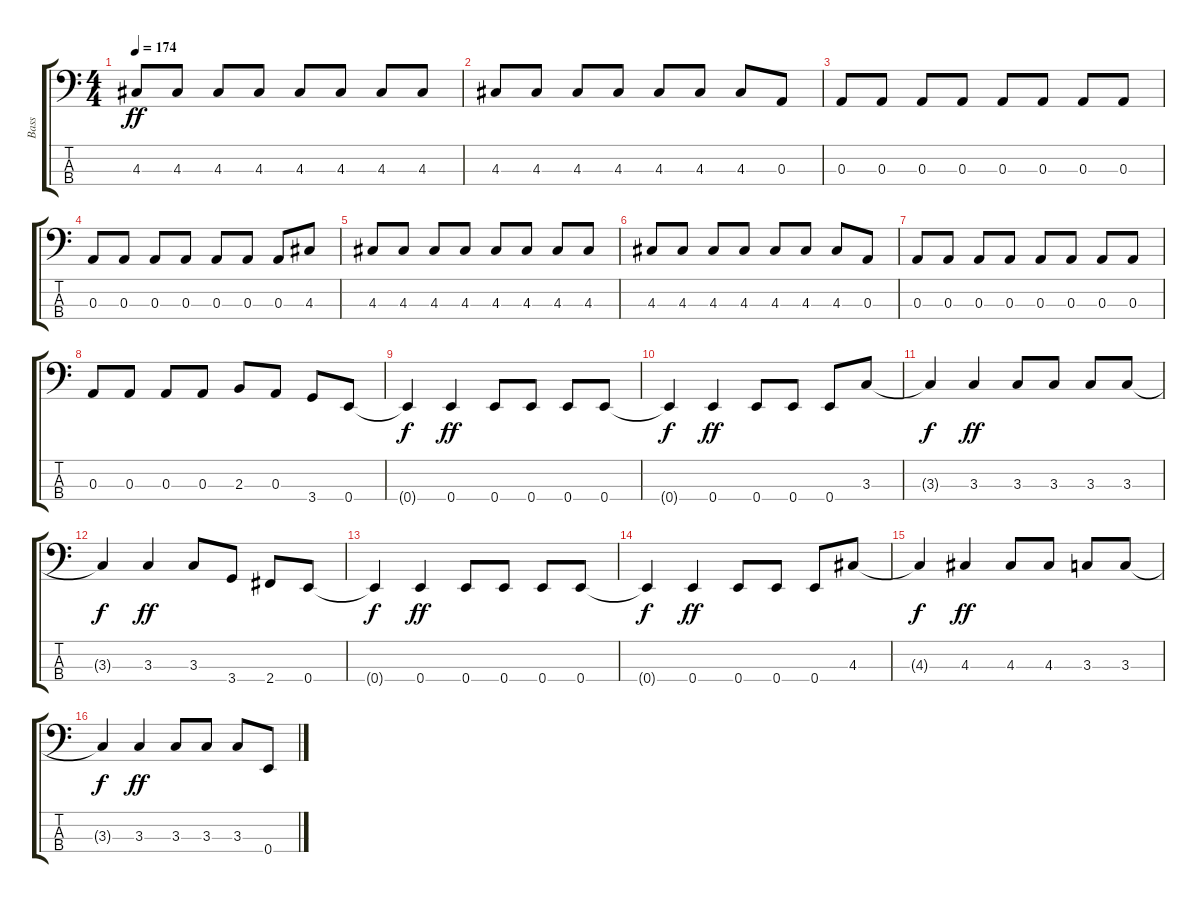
\track ("Bass " "Bass ") {instrument electricbassfinger}
\staff {score tabs}
\tuning (G2 D2 A1 E1) {hide}
\ts (4 4)
\tempo 174
\clef f4
\ks c
4.3.8{dy ff} 4.3.8 4.3.8 4.3.8 4.3.8 4.3.8 4.3.8 4.3.8 |
4.3.8 4.3.8 4.3.8 4.3.8 4.3.8 4.3.8 4.3.8 0.3.8 |
0.3.8 0.3.8 0.3.8 0.3.8 0.3.8 0.3.8 0.3.8 0.3.8 |
0.3.8 0.3.8 0.3.8 0.3.8 0.3.8 0.3.8 0.3.8 4.3.8 |
4.3.8 4.3.8 4.3.8 4.3.8 4.3.8 4.3.8 4.3.8 4.3.8 |
4.3.8 4.3.8 4.3.8 4.3.8 4.3.8 4.3.8 4.3.8 0.3.8 |
0.3.8 0.3.8 0.3.8 0.3.8 0.3.8 0.3.8 0.3.8 0.3.8 |
0.3.8 0.3.8 0.3.8 0.3.8 2.3.8 0.3.8 3.4.8 0.4.8 |
0.4{t}.4{dy f} 0.4.4{dy ff} 0.4.8 0.4.8 0.4.8 0.4.8 |
0.4{t}.4{dy f} 0.4.4{dy ff} 0.4.8 0.4.8 0.4.8 3.3.8 |
3.3{t}.4{dy f} 3.3.4{dy ff} 3.3.8 3.3.8 3.3.8 3.3.8 |
3.3{t}.4{dy f} 3.3.4{dy ff} 3.3.8 3.4.8 2.4.8 0.4.8 |
0.4{t}.4{dy f} 0.4.4{dy ff} 0.4.8 0.4.8 0.4.8 0.4.8 |
0.4{t}.4{dy f} 0.4.4{dy ff} 0.4.8 0.4.8 0.4.8 4.3.8 |
4.3{t}.4{dy f} 4.3.4{dy ff} 4.3.8 4.3.8 3.3.8 3.3.8 |
3.3{t}.4{dy f} 3.3.4{dy ff} 3.3.8 3.3.8 3.3.8 0.4.8
